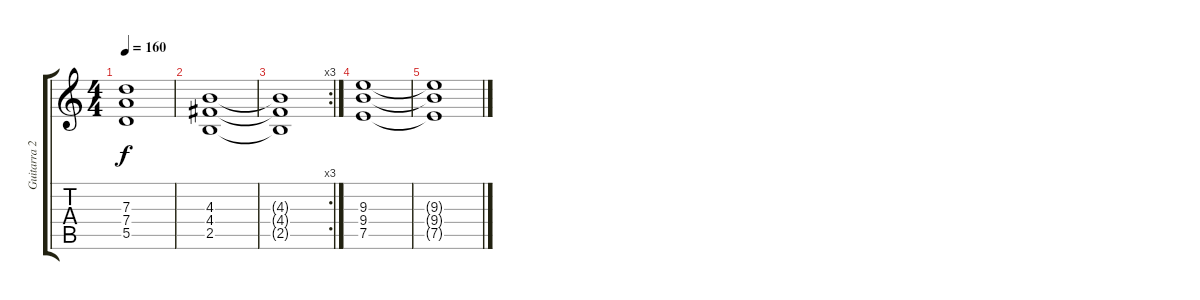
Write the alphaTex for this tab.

\track ("Guitarra 2" "Guitarra 2") {instrument distortionguitar}
\staff {score tabs}
\tuning (E4 B3 G3 D3 A2 E2) {hide}
\ts (4 4)
\tempo 160
\clef g2
\ks c
(7.3{t} 7.4{t} 5.5{t}).1{dy f} |
(4.3 4.4 2.5).1 |
\rc 3
(4.3{t} 4.4{t} 2.5{t}).1 |
(9.3 9.4 7.5).1 |
(9.3{t} 9.4{t} 7.5{t}).1
